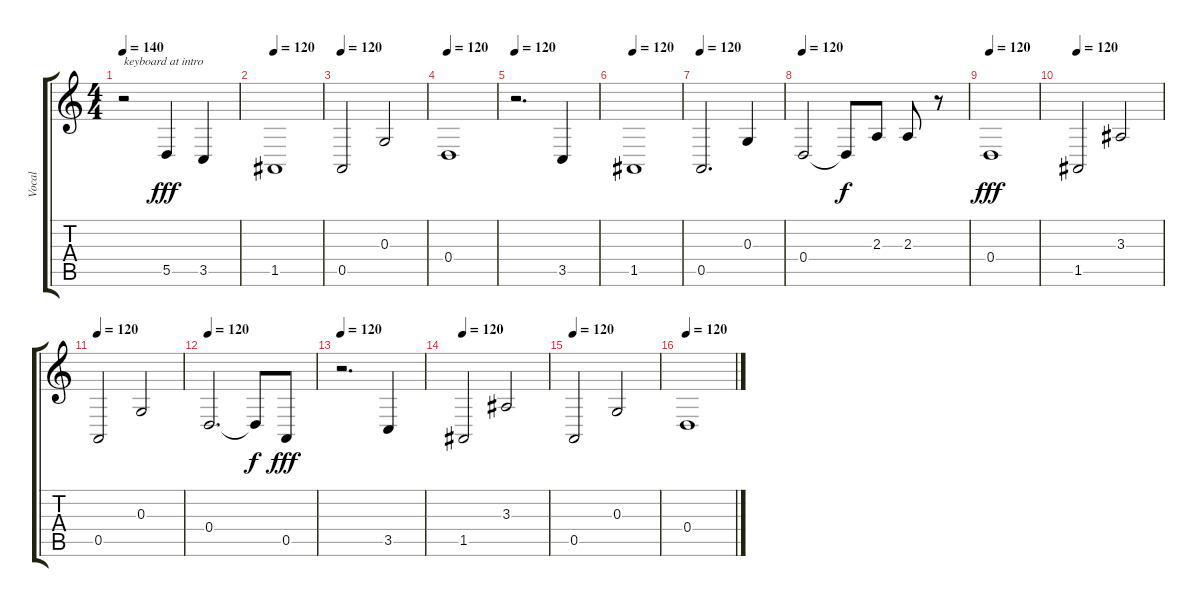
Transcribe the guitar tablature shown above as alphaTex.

\track ("Vocal" "Vocal") {instrument flute}
\staff {score tabs}
\tuning (E4 B3 G3 D3 A2 E2) {hide}
\ts (4 4)
\tempo 140
\tempo 120
\tempo 140
\clef g2
\ks c
r.2{txt "keyboard at intro" dy fff instrument flute} 5.5.4{instrument electricpiano2} 3.5.4 |
\tempo 120
1.5.1{instrument electricpiano2} |
\tempo 120
0.5.2{instrument electricpiano2} 0.3.2 |
\tempo 120
0.4.1{instrument electricpiano2} |
\tempo 120
r.2{d} 3.5.4{instrument electricpiano2} |
\tempo 120
1.5.1 |
\tempo 120
0.5.2{d instrument electricpiano2} 0.3.4 |
\tempo 120
0.4.2{instrument electricpiano2} 0.4{t}.8{dy f} 2.3.8 2.3.8 r.8 |
\tempo 120
0.4.1{dy fff instrument electricpiano2} |
\tempo 120
1.5.2{instrument electricpiano2} 3.3.2 |
\tempo 120
0.5.2{instrument electricpiano2} 0.3.2 |
\tempo 120
0.4.2{d instrument electricpiano2} 0.4{t}.8{dy f} 0.5.8{dy fff} |
\tempo 120
r.2{d} 3.5.4{instrument electricpiano2} |
\tempo 120
1.5.2{instrument electricpiano2} 3.3.2 |
\tempo 120
0.5.2{instrument electricpiano2} 0.3.2 |
\tempo 120
0.4.1{instrument electricpiano2}
